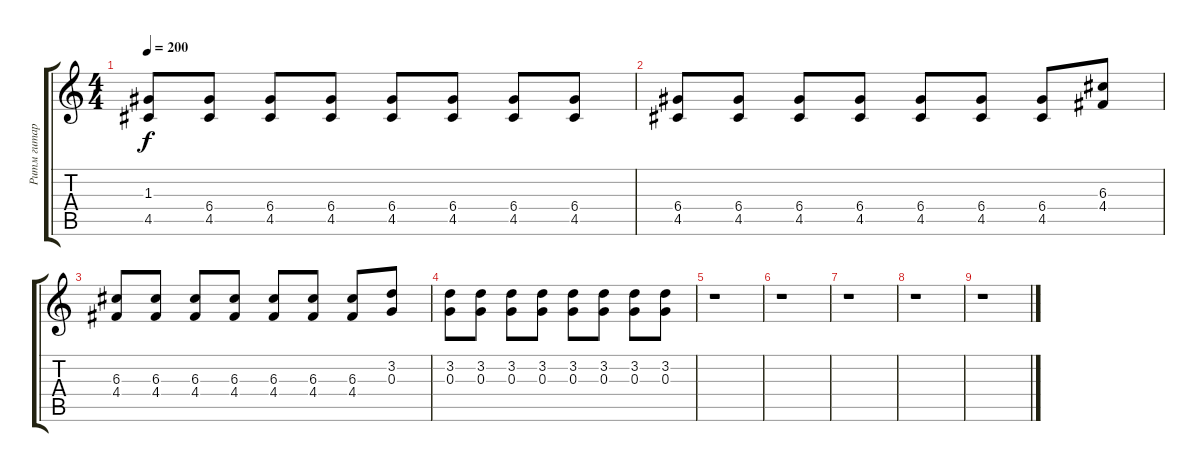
\track ("Ритм гитара" "Ритм гитар") {instrument overdrivenguitar}
\staff {score tabs}
\tuning (E4 B3 G3 D3 A2 E2) {hide}
\ts (4 4)
\tempo 200
\clef g2
\ks c
(1.3 4.5).8{dy f} (6.4 4.5).8 (6.4 4.5).8 (6.4 4.5).8 (6.4 4.5).8 (6.4 4.5).8 (6.4 4.5).8 (6.4 4.5).8 |
(6.4 4.5).8 (6.4 4.5).8 (6.4 4.5).8 (6.4 4.5).8 (6.4 4.5).8 (6.4 4.5).8 (6.4 4.5).8 (6.3 4.4).8 |
(6.3 4.4).8 (6.3 4.4).8 (6.3 4.4).8 (6.3 4.4).8 (6.3 4.4).8 (6.3 4.4).8 (6.3 4.4).8 (3.2 0.3).8 |
(3.2 0.3).8 (3.2 0.3).8 (3.2 0.3).8 (3.2 0.3).8 (3.2 0.3).8 (3.2 0.3).8 (3.2 0.3).8 (3.2 0.3).8 |
r.1 |
r.1 |
r.1 |
r.1 |
r.1
